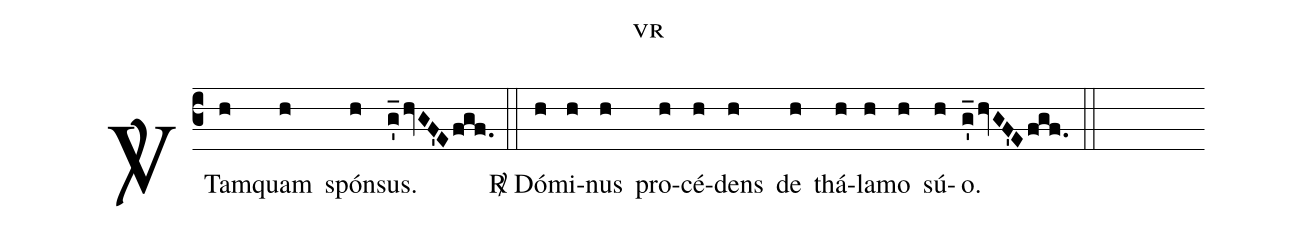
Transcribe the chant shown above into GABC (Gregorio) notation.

name: vr;
%%
(c3)<sp>V/</sp>~T{a}m(h)quam(h) spón(h)sus.(g'_/hvGF'Efgf.) (::)
<sp>R/</sp>~D{ó}(h)mi(h)nus(h) pro(h)cé(h)dens(h) de(h) thá(h)la(h)mo(h) sú(h)o.(g'_/hvGF'Efgf.) (::)
